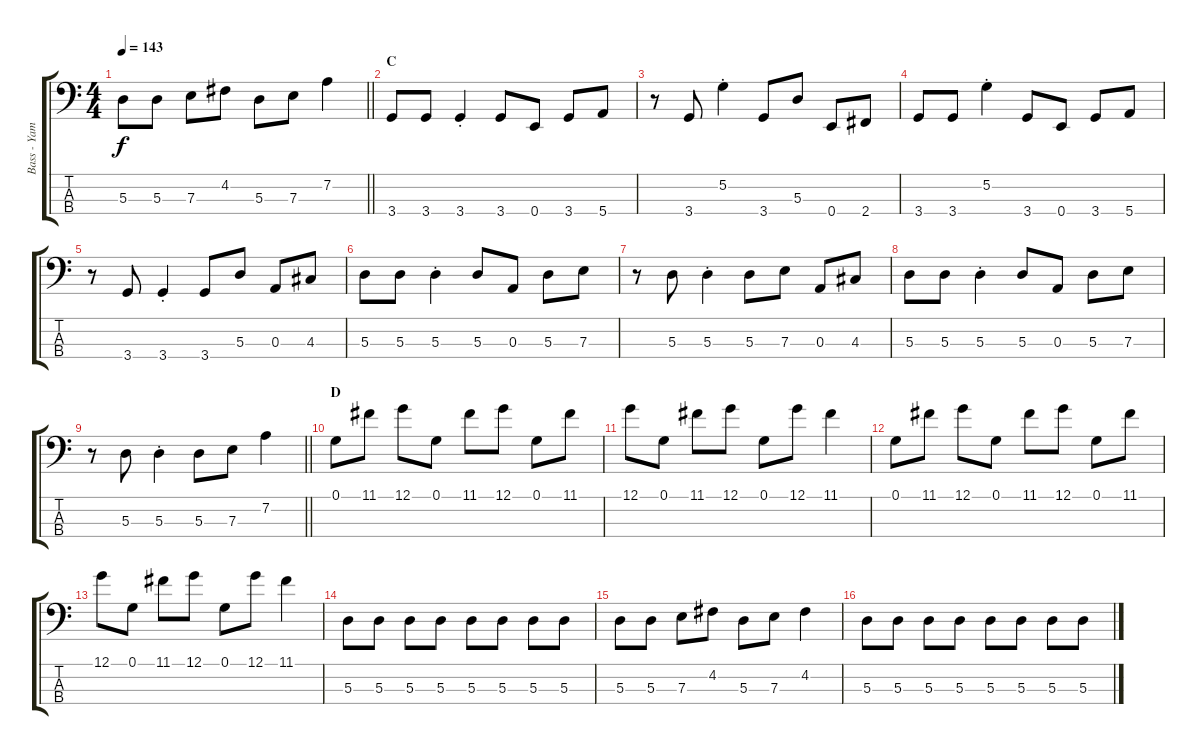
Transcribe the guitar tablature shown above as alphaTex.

\track ("Bass - Yamada" "Bass - Yam") {instrument electricbasspick}
\staff {score tabs}
\tuning (G2 D2 A1 E1) {hide}
\ts (4 4)
\tempo 143
\clef f4
\barLineRight lightlight
\ks c
5.3.8{dy f} 5.3.8 7.3.8 4.2.8 5.3.8 7.3.8 7.2.4 |
\section ("" "C")
3.4.8 3.4.8 3.4{st}.4 3.4.8 0.4.8 3.4.8 5.4.8 |
r.8 3.4.8 5.2{st}.4 3.4.8 5.3.8 0.4.8 2.4.8 |
3.4.8 3.4.8 5.2{st}.4 3.4.8 0.4.8 3.4.8 5.4.8 |
r.8 3.4.8 3.4{st}.4 3.4.8 5.3.8 0.3.8 4.3.8 |
5.3.8 5.3.8 5.3{st}.4 5.3.8 0.3.8 5.3.8 7.3.8 |
r.8 5.3.8 5.3{st}.4 5.3.8 7.3.8 0.3.8 4.3.8 |
5.3.8 5.3.8 5.3{st}.4 5.3.8 0.3.8 5.3.8 7.3.8 |
\barLineRight lightlight
r.8 5.3.8 5.3{st}.4 5.3.8 7.3.8 7.2.4 |
\section ("" "D")
0.1.8 11.1.8 12.1.8 0.1.8 11.1.8 12.1.8 0.1.8 11.1.8 |
12.1.8 0.1.8 11.1.8 12.1.8 0.1.8 12.1.8 11.1.4 |
0.1.8 11.1.8 12.1.8 0.1.8 11.1.8 12.1.8 0.1.8 11.1.8 |
12.1.8 0.1.8 11.1.8 12.1.8 0.1.8 12.1.8 11.1.4 |
5.3.8 5.3.8 5.3.8 5.3.8 5.3.8 5.3.8 5.3.8 5.3.8 |
5.3.8 5.3.8 7.3.8 4.2.8 5.3.8 7.3.8 4.2.4 |
5.3.8 5.3.8 5.3.8 5.3.8 5.3.8 5.3.8 5.3.8 5.3.8
